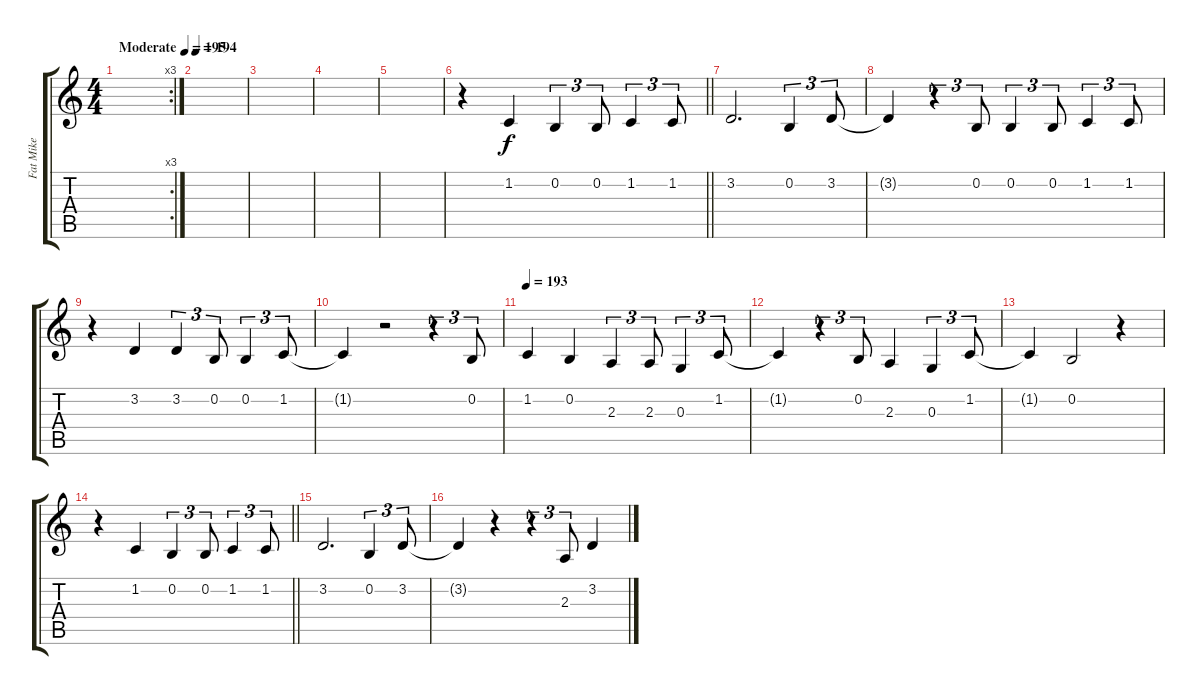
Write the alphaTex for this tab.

\track ("Fat Mike" "Fat Mike") {instrument bassoon}
\staff {score tabs}
\tuning (E4 B3 G3 D3 A2 E2) {hide}
\rc 3
\ts (4 4)
\tempo (195 "Moderate")
\clef g2
\ks c
|
\tempo 194
|
|
|
|
\barLineRight lightlight
r.4 1.2.4 0.2.4{tu (3 2)} 0.2.8{tu (3 2)} 1.2.4{tu (3 2)} 1.2.8{tu (3 2)} |
\section ("" "")
3.2.2{d} 0.2.4{tu (3 2)} 3.2.8{tu (3 2)} |
3.2{t}.4 r.4{tu (3 2)} 0.2.8{tu (3 2)} 0.2.4{tu (3 2)} 0.2.8{tu (3 2)} 1.2.4{tu (3 2)} 1.2.8{tu (3 2)} |
r.4 3.2.4 3.2.4{tu (3 2)} 0.2.8{tu (3 2)} 0.2.4{tu (3 2)} 1.2.8{tu (3 2)} |
1.2{t}.4 r.2 r.4{tu (3 2)} 0.2.8{tu (3 2)} |
\tempo 193
1.2.4 0.2.4 2.3.4{tu (3 2)} 2.3.8{tu (3 2)} 0.3.4{tu (3 2)} 1.2.8{tu (3 2)} |
1.2{t}.4 r.4{tu (3 2)} 0.2.8{tu (3 2)} 2.3.4 0.3.4{tu (3 2)} 1.2.8{tu (3 2)} |
1.2{t}.4 0.2.2 r.4 |
\barLineRight lightlight
r.4 1.2.4 0.2.4{tu (3 2)} 0.2.8{tu (3 2)} 1.2.4{tu (3 2)} 1.2.8{tu (3 2)} |
\section ("" "")
3.2.2{d} 0.2.4{tu (3 2)} 3.2.8{tu (3 2)} |
3.2{t}.4 r.4 r.4{tu (3 2)} 2.3.8{tu (3 2)} 3.2.4
